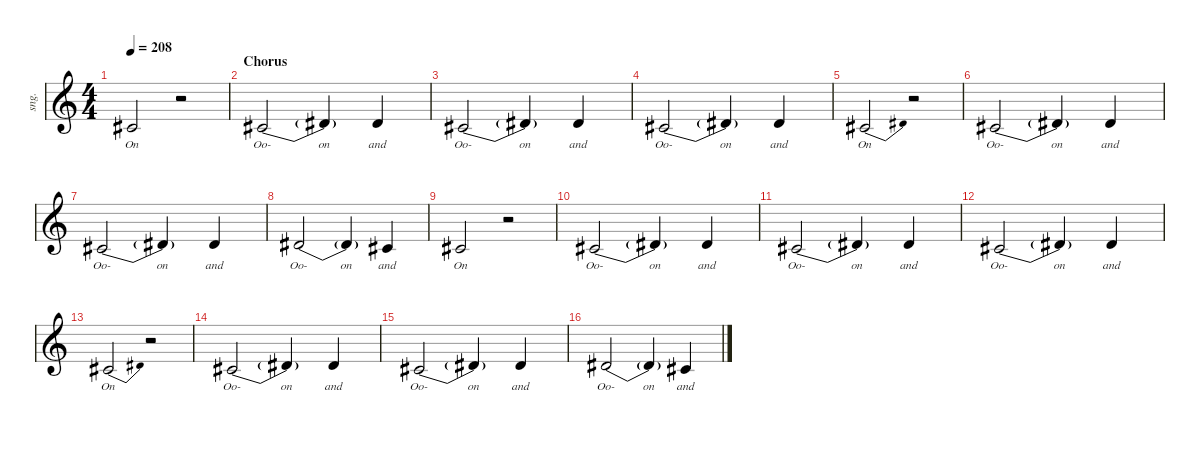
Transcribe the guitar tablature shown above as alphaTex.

\defaultSystemsLayout 4
\hideDynamics
\bracketExtendMode nobrackets
\otherSystemsTrackNameOrientation horizontal
\track ("V. Harmony 3" "sng.") {multiBarRest instrument voiceoohs}
\staff {score}
\tuning (Eb4 Bb3 Gb3 Db3 Ab2 Eb2)
\ts (4 4)
\tempo 208
\clef g2
\ks c
3.2{acc #}.2{lyrics (0 "On") lyrics (1 "") lyrics (2 "") lyrics (3 "") lyrics (4 "") dy mf beam Up} r.2{beam Up} |
\section ("" "Chorus")
3.2{be (bend 0 0 15 4) acc #}.2{lyrics (0 "Oo-") lyrics (1 "") lyrics (2 "") lyrics (3 "") lyrics (4 "") beam Up} 3.2{t}.4{lyrics (0 "on") lyrics (1 "") lyrics (2 "") lyrics (3 "") lyrics (4 "") beam Up} 5.2{acc #}.4{lyrics (0 "and") lyrics (1 "") lyrics (2 "") lyrics (3 "") lyrics (4 "") beam Up} |
3.2{be (bend 0 0 15 4) acc #}.2{lyrics (0 "Oo-") lyrics (1 "") lyrics (2 "") lyrics (3 "") lyrics (4 "") beam Up} 3.2{t}.4{lyrics (0 "on") lyrics (1 "") lyrics (2 "") lyrics (3 "") lyrics (4 "") beam Up} 5.2{acc #}.4{lyrics (0 "and") lyrics (1 "") lyrics (2 "") lyrics (3 "") lyrics (4 "") beam Up} |
3.2{be (bend 0 0 15 4) acc #}.2{lyrics (0 "Oo-") lyrics (1 "") lyrics (2 "") lyrics (3 "") lyrics (4 "") beam Up} 3.2{t}.4{lyrics (0 "on") lyrics (1 "") lyrics (2 "") lyrics (3 "") lyrics (4 "") beam Up} 5.2{acc #}.4{lyrics (0 "and") lyrics (1 "") lyrics (2 "") lyrics (3 "") lyrics (4 "") beam Up} |
3.2{be (bend 0 0 15 4) acc #}.2{lyrics (0 "On") lyrics (1 "") lyrics (2 "") lyrics (3 "") lyrics (4 "") beam Up} r.2{beam Up} |
3.2{be (bend 0 0 15 4) acc #}.2{lyrics (0 "Oo-") lyrics (1 "") lyrics (2 "") lyrics (3 "") lyrics (4 "") beam Up} 3.2{t}.4{lyrics (0 "on") lyrics (1 "") lyrics (2 "") lyrics (3 "") lyrics (4 "") beam Up} 5.2{acc #}.4{lyrics (0 "and") lyrics (1 "") lyrics (2 "") lyrics (3 "") lyrics (4 "") beam Up} |
3.2{be (bend 0 0 15 4) acc #}.2{lyrics (0 "Oo-") lyrics (1 "") lyrics (2 "") lyrics (3 "") lyrics (4 "") beam Up} 3.2{t}.4{lyrics (0 "on") lyrics (1 "") lyrics (2 "") lyrics (3 "") lyrics (4 "") beam Up} 5.2{acc #}.4{lyrics (0 "and") lyrics (1 "") lyrics (2 "") lyrics (3 "") lyrics (4 "") beam Up} |
5.2{be (bendrelease 0 0 21 4 31.799999999999997 4 49.199999999999996 0) acc #}.2{lyrics (0 "Oo-") lyrics (1 "") lyrics (2 "") lyrics (3 "") lyrics (4 "") beam Up} 5.2{t acc #}.4{lyrics (0 "on") lyrics (1 "") lyrics (2 "") lyrics (3 "") lyrics (4 "") beam Up} 3.2{acc #}.4{lyrics (0 "and") lyrics (1 "") lyrics (2 "") lyrics (3 "") lyrics (4 "") beam Up} |
3.2{acc #}.2{lyrics (0 "On") lyrics (1 "") lyrics (2 "") lyrics (3 "") lyrics (4 "") beam Up} r.2{beam Up} |
3.2{be (bend 0 0 15 4) acc #}.2{lyrics (0 "Oo-") lyrics (1 "") lyrics (2 "") lyrics (3 "") lyrics (4 "") beam Up} 3.2{t}.4{lyrics (0 "on") lyrics (1 "") lyrics (2 "") lyrics (3 "") lyrics (4 "") beam Up} 5.2{acc #}.4{lyrics (0 "and") lyrics (1 "") lyrics (2 "") lyrics (3 "") lyrics (4 "") beam Up} |
3.2{be (bend 0 0 15 4) acc #}.2{lyrics (0 "Oo-") lyrics (1 "") lyrics (2 "") lyrics (3 "") lyrics (4 "") beam Up} 3.2{t}.4{lyrics (0 "on") lyrics (1 "") lyrics (2 "") lyrics (3 "") lyrics (4 "") beam Up} 5.2{acc #}.4{lyrics (0 "and") lyrics (1 "") lyrics (2 "") lyrics (3 "") lyrics (4 "") beam Up} |
3.2{be (bend 0 0 15 4) acc #}.2{lyrics (0 "Oo-") lyrics (1 "") lyrics (2 "") lyrics (3 "") lyrics (4 "") beam Up} 3.2{t}.4{lyrics (0 "on") lyrics (1 "") lyrics (2 "") lyrics (3 "") lyrics (4 "") beam Up} 5.2{acc #}.4{lyrics (0 "and") lyrics (1 "") lyrics (2 "") lyrics (3 "") lyrics (4 "") beam Up} |
3.2{be (bend 0 0 15 4) acc #}.2{lyrics (0 "On") lyrics (1 "") lyrics (2 "") lyrics (3 "") lyrics (4 "") beam Up} r.2{beam Up} |
3.2{be (bend 0 0 15 4) acc #}.2{lyrics (0 "Oo-") lyrics (1 "") lyrics (2 "") lyrics (3 "") lyrics (4 "") beam Up} 3.2{t}.4{lyrics (0 "on") lyrics (1 "") lyrics (2 "") lyrics (3 "") lyrics (4 "") beam Up} 5.2{acc #}.4{lyrics (0 "and") lyrics (1 "") lyrics (2 "") lyrics (3 "") lyrics (4 "") beam Up} |
3.2{be (bend 0 0 15 4) acc #}.2{lyrics (0 "Oo-") lyrics (1 "") lyrics (2 "") lyrics (3 "") lyrics (4 "") beam Up} 3.2{t}.4{lyrics (0 "on") lyrics (1 "") lyrics (2 "") lyrics (3 "") lyrics (4 "") beam Up} 5.2{acc #}.4{lyrics (0 "and") lyrics (1 "") lyrics (2 "") lyrics (3 "") lyrics (4 "") beam Up} |
5.2{be (bendrelease 0 0 21 4 31.799999999999997 4 49.199999999999996 0) acc #}.2{lyrics (0 "Oo-") lyrics (1 "") lyrics (2 "") lyrics (3 "") lyrics (4 "") beam Up} 5.2{t acc #}.4{lyrics (0 "on") lyrics (1 "") lyrics (2 "") lyrics (3 "") lyrics (4 "") beam Up} 3.2{acc #}.4{lyrics (0 "and") lyrics (1 "") lyrics (2 "") lyrics (3 "") lyrics (4 "") beam Up}
